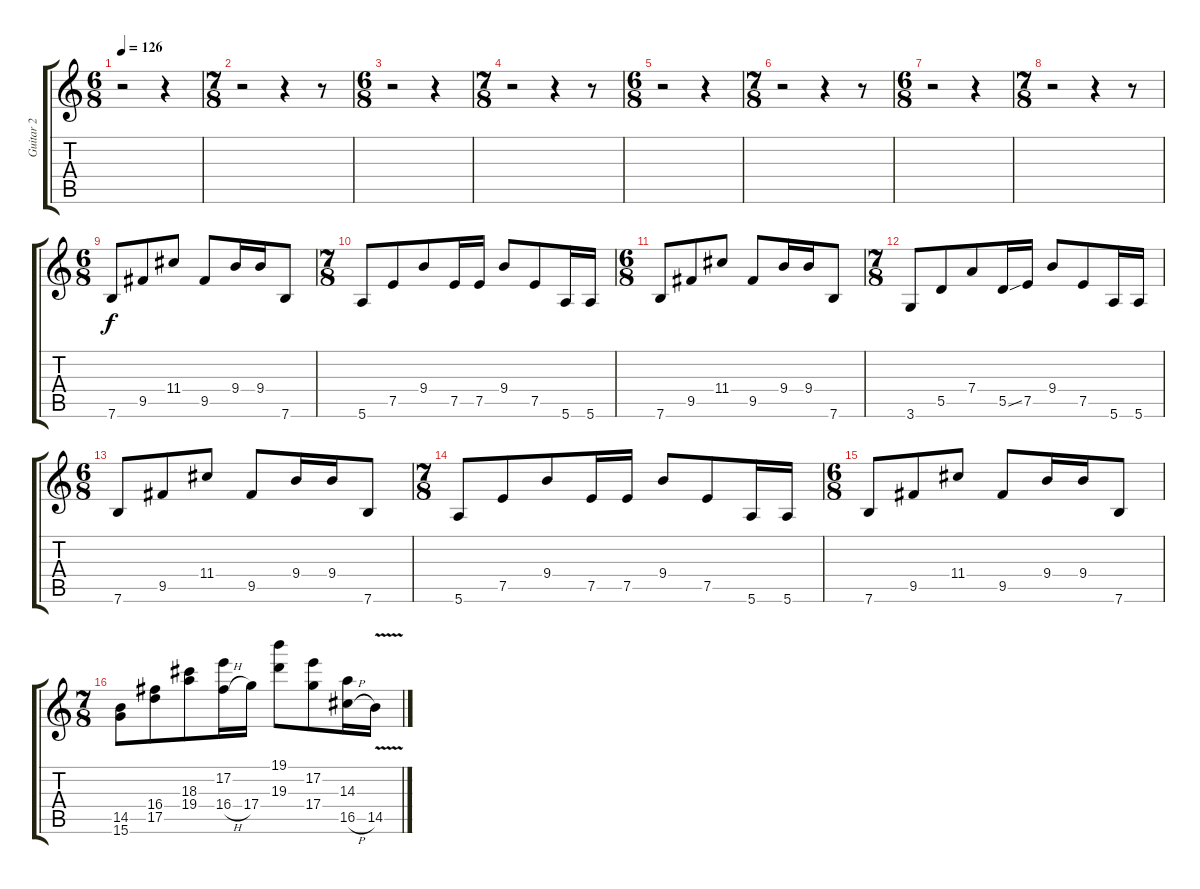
\track ("Guitar 2" "Guitar 2") {instrument overdrivenguitar}
\staff {score tabs}
\tuning (E4 B3 G3 D3 A2 E2) {hide}
\ts (6 8)
\tempo 126
\clef g2
\ks c
r.2{dy f} r.4 |
\ts (7 8)
r.2 r.4 r.8 |
\ts (6 8)
r.2 r.4 |
\ts (7 8)
r.2 r.4 r.8 |
\ts (6 8)
r.2 r.4 |
\ts (7 8)
r.2 r.4 r.8 |
\ts (6 8)
r.2 r.4 |
\ts (7 8)
r.2 r.4 r.8 |
\ts (6 8)
7.6.8 9.5.8 11.4.8 9.5.8 9.4.16 9.4.16 7.6.8 |
\ts (7 8)
5.6.8 7.5.8 9.4.8 7.5.16 7.5.16 9.4.8 7.5.8 5.6.16 5.6.16 |
\ts (6 8)
7.6.8 9.5.8 11.4.8 9.5.8 9.4.16 9.4.16 7.6.8 |
\ts (7 8)
3.6.8 5.5.8 7.4.8 5.5{ss}.16 7.5.16 9.4.8 7.5.8 5.6.16 5.6.16 |
\ts (6 8)
7.6.8 9.5.8 11.4.8 9.5.8 9.4.16 9.4.16 7.6.8 |
\ts (7 8)
5.6.8 7.5.8 9.4.8 7.5.16 7.5.16 9.4.8 7.5.8 5.6.16 5.6.16 |
\ts (6 8)
7.6.8 9.5.8 11.4.8 9.5.8 9.4.16 9.4.16 7.6.8 |
\ts (7 8)
(14.5 15.6).8 (16.4 17.5).8 (18.3 19.4).8 (17.2 16.4{h}).16 17.4.16 (19.1 19.3).8 (17.2 17.4).8 (14.3 16.5{h}).16 14.5{v}.16
